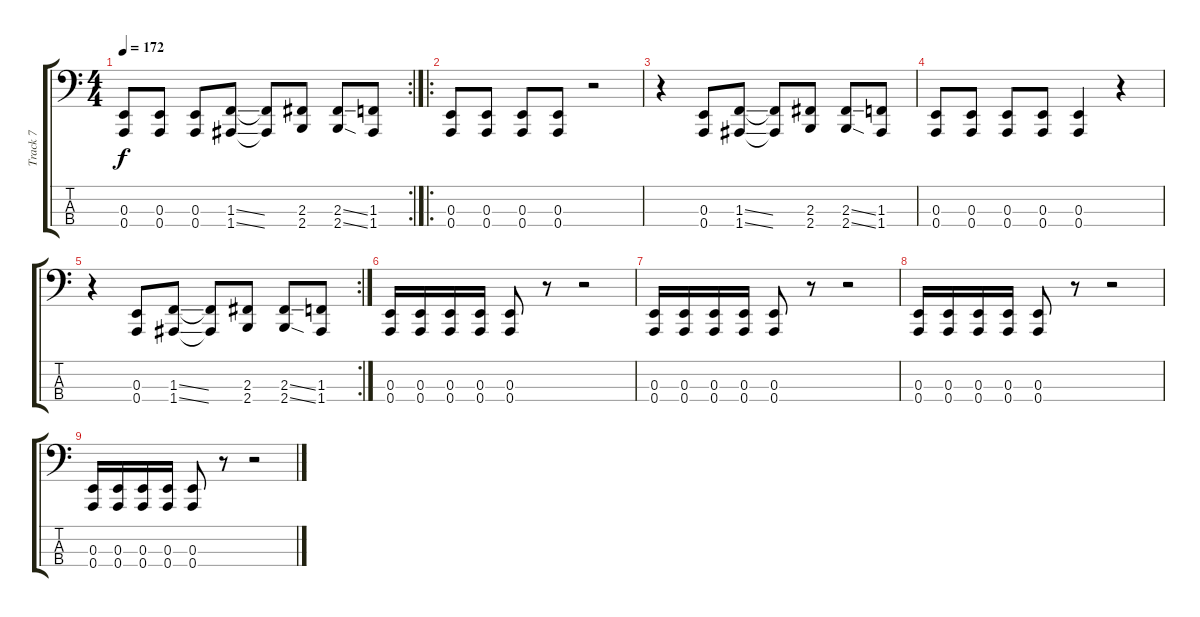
\track ("Track 7" "Track 7") {instrument electricbasspick}
\staff {score tabs}
\tuning (D2 A1 E1 A0) {hide}
\rc 2
\ts (4 4)
\tempo 172
\clef f4
\ks c
(0.3 0.4).8{dy f} (0.3 0.4).8 (0.3 0.4).8 (1.3{ss} 1.4{ss}).8 (1.3{t} 1.4{t}).8 (2.3 2.4).8 (2.3{ss} 2.4{ss}).8 (1.3 1.4).8 |
\ro
(0.3 0.4).8 (0.3 0.4).8 (0.3 0.4).8 (0.3 0.4).8 r.2 |
r.4 (0.3 0.4).8 (1.3{ss} 1.4{ss}).8 (1.3{t} 1.4{t}).8 (2.3 2.4).8 (2.3{ss} 2.4{ss}).8 (1.3 1.4).8 |
(0.3 0.4).8 (0.3 0.4).8 (0.3 0.4).8 (0.3 0.4).8 (0.3 0.4).4 r.4 |
\rc 2
r.4 (0.3 0.4).8 (1.3{ss} 1.4{ss}).8 (1.3{t} 1.4{t}).8 (2.3 2.4).8 (2.3{ss} 2.4{ss}).8 (1.3 1.4).8 |
(0.3 0.4).16 (0.3 0.4).16 (0.3 0.4).16 (0.3 0.4).16 (0.3 0.4).8 r.8 r.2 |
(0.3 0.4).16 (0.3 0.4).16 (0.3 0.4).16 (0.3 0.4).16 (0.3 0.4).8 r.8 r.2 |
(0.3 0.4).16 (0.3 0.4).16 (0.3 0.4).16 (0.3 0.4).16 (0.3 0.4).8 r.8 r.2 |
(0.3 0.4).16 (0.3 0.4).16 (0.3 0.4).16 (0.3 0.4).16 (0.3 0.4).8 r.8 r.2
